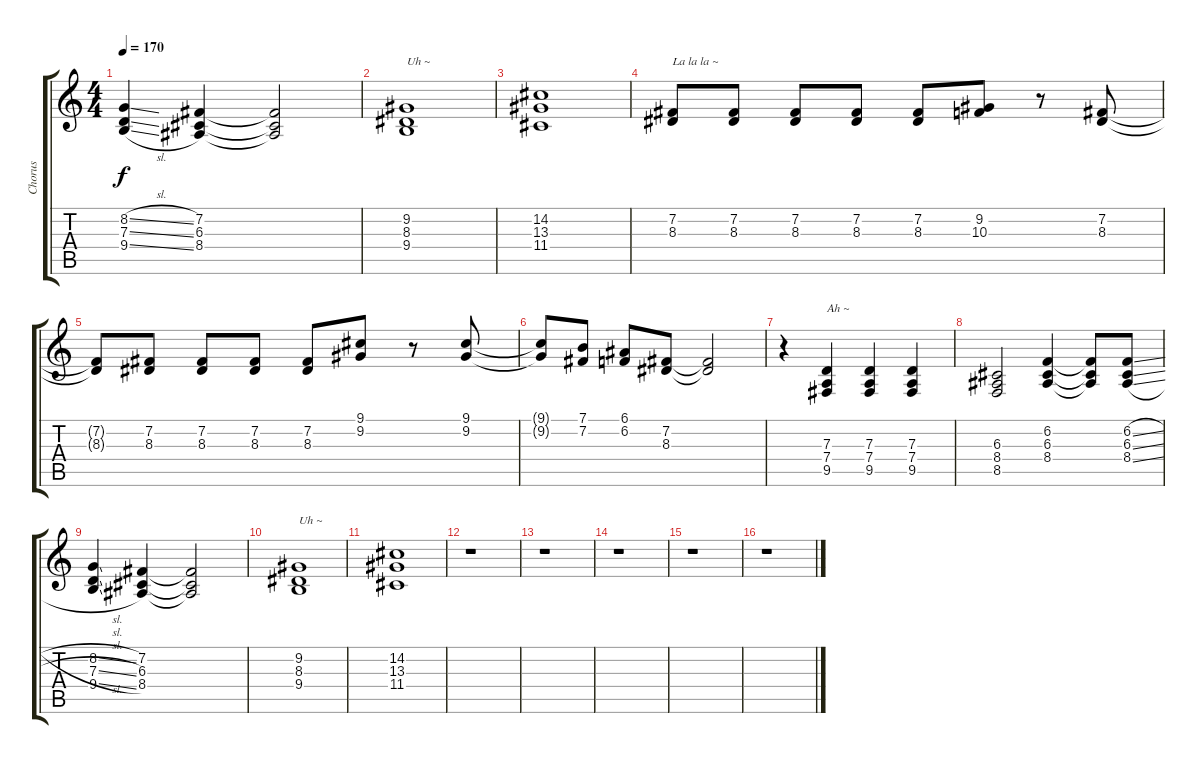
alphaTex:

\track ("Chorus" "Chorus") {instrument voiceoohs}
\staff {score tabs}
\tuning (E4 B3 G3 D3 A2 E2) {hide}
\ts (4 4)
\tempo 170
\clef g2
\ks c
(8.2{sl} 7.3{sl} 9.4{sl}).4{dy f} (7.2 6.3 8.4).4 (7.2{t} 6.3{t} 8.4{t}).2 |
(9.2 8.3 9.4).1{txt "Uh ~"} |
(14.2 13.3 11.4).1 |
(7.2 8.3).8{txt "La la la ~" volume 16 balance 0 instrument clarinet} (7.2 8.3).8 (7.2 8.3).8 (7.2 8.3).8 (7.2 8.3).8 (9.2 10.3).8 r.8 (7.2 8.3).8 |
(7.2{t} 8.3{t}).8 (7.2 8.3).8 (7.2 8.3).8 (7.2 8.3).8 (7.2 8.3).8 (9.1 9.2).8 r.8 (9.1 9.2).8 |
(9.1{t} 9.2{t}).8 (7.1 7.2).8 (6.1 6.2).8 (7.2 8.3).8 (7.2{t} 8.3{t}).2 |
r.4{volume 12 balance 8 instrument voiceoohs} (7.3 7.4 9.5).4{txt "Ah ~"} (7.3 7.4 9.5).4 (7.3 7.4 9.5).4 |
(6.3 8.4 8.5).2 (6.2 6.3 8.4).4 (6.2{t} 6.3{t} 8.4{t}).8 (6.2{sl} 6.3{sl} 8.4{sl}).8 |
(8.2{sl} 7.3{sl} 9.4{sl}).4 (7.2 6.3 8.4).4 (7.2{t} 6.3{t} 8.4{t}).2 |
(9.2 8.3 9.4).1{txt "Uh ~"} |
(14.2 13.3 11.4).1 |
r.1 |
r.1 |
r.1 |
r.1 |
r.1
